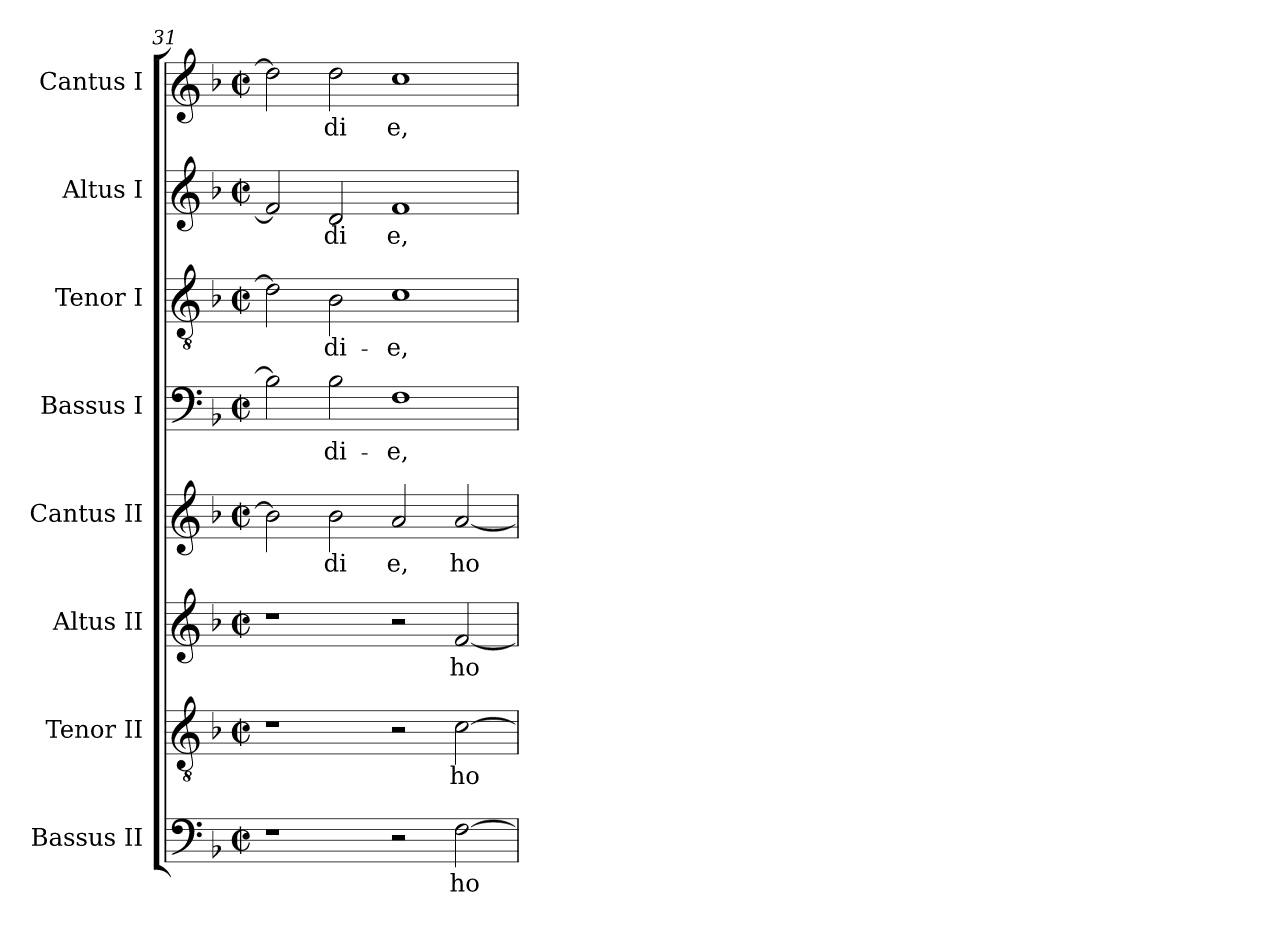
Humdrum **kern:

**kern	**text	**kern	**text	**kern	**text	**kern	**text	**kern	**text	**kern	**text	**kern	**text	**kern	**text
*part8	*part8	*part7	*part7	*part6	*part6	*part5	*part5	*part4	*part4	*part3	*part3	*part2	*part2	*part1	*part1
*staff8	*staff8	*staff7	*staff7	*staff6	*staff6	*staff5	*staff5	*staff4	*staff4	*staff3	*staff3	*staff2	*staff2	*staff1	*staff1
*I"Bassus II	*	*I"Tenor II	*	*I"Altus II	*	*I"Cantus II	*	*I"Bassus I	*	*I"Tenor I	*	*I"Altus I	*	*I"Cantus I	*
*clefF4	*	*clefGv2	*	*clefG2	*	*clefG2	*	*clefF4	*	*clefGv2	*	*clefG2	*	*clefG2	*
*k[b-]	*	*k[b-]	*	*k[b-]	*	*k[b-]	*	*k[b-]	*	*k[b-]	*	*k[b-]	*	*k[b-]	*
*F:	*	*F:	*	*F:	*	*F:	*	*F:	*	*F:	*	*F:	*	*F:	*
*M2/2	*	*M2/2	*	*M2/2	*	*M2/2	*	*M2/2	*	*M2/2	*	*M2/2	*	*M2/2	*
*met(c|)	*	*met(c|)	*	*met(c|)	*	*met(c|)	*	*met(c|)	*	*met(c|)	*	*met(c|)	*	*met(c|)	*
=31	=31	=31	=31	=31	=31	=31	=31	=31	=31	=31	=31	=31	=31	=31	=31
1r	.	1r	.	1r	.	2b-\]	.	2B-\]	.	2d\]	.	2f/]	.	2dd\]	.
!	!	!	!	!	!	!	!LO:LY:b:cj	!	!LO:LY:b:cj	!	!LO:LY:b:cj	!	!LO:LY:b:cj	!	!LO:LY:b:cj
.	.	.	.	.	.	2b-\	di	2B-\	-di-	2B-\	-di-	2d/	di	2dd\	di
!	!	!	!	!	!	!	!LO:LY:b:cj	!	!LO:LY:b:cj	!	!LO:LY:b:cj	!	!LO:LY:b:cj	!	!LO:LY:b:cj
2r	.	2r	.	2r	.	2a/	e,	1F	-e,	1c	-e,	1f	e,	1cc	e,
!	!LO:LY:b:cj	!	!LO:LY:b:cj	!	!LO:LY:b:cj	!	!LO:LY:b:cj	!	!	!	!	!	!	!	!
[>2F\	ho-	[>2c\	ho	[<2f/	ho-	[<2a/	ho	.	.	.	.	.	.	.	.
=	=	=	=	=	=	=	=	=	=	=	=	=	=	=	=
*-	*-	*-	*-	*-	*-	*-	*-	*-	*-	*-	*-	*-	*-	*-	*-
